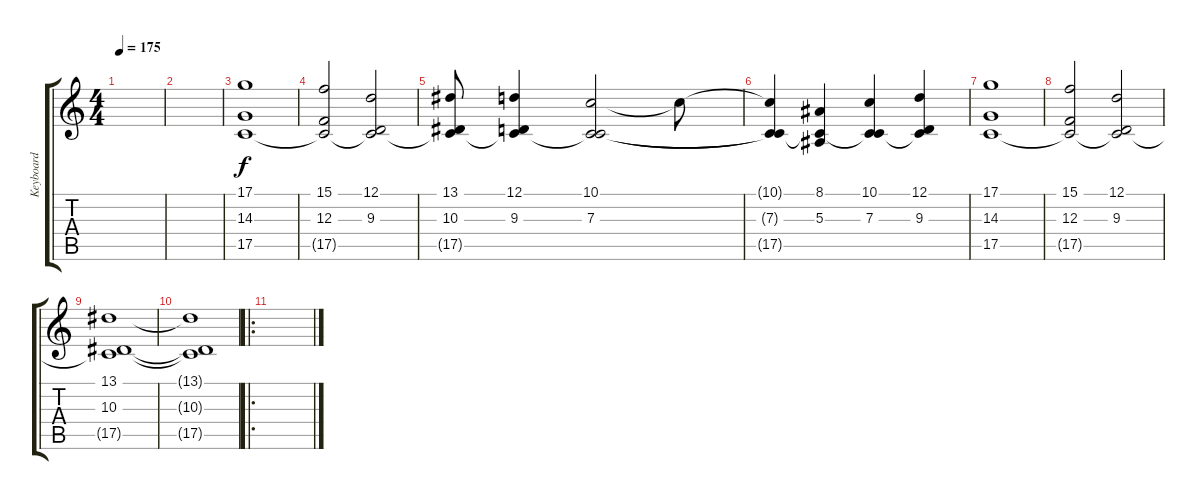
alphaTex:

\track ("Keyboard" "Keyboard") {instrument stringensemble1}
\staff {score tabs}
\tuning (D4 A3 F3 C3 G2 C2) {hide}
\ts (4 4)
\tempo 175
\clef g2
\ks c
|
|
(17.1 14.3 17.5).1 |
(15.1 12.3 17.5{t}).2 (12.1 9.3 17.5{t}).2 |
(13.1 10.3 17.5{t}).8 (12.1 9.3 17.5{t}).4 (10.1 7.3 17.5{t}).2 10.1{t}.8 |
(10.1{t} 7.3{t} 17.5{t}).4 (8.1 5.3 17.5{t}).4 (10.1 7.3 17.5{t}).4 (12.1 9.3 17.5{t}).4 |
(17.1 14.3 17.5).1 |
(15.1 12.3 17.5{t}).2 (12.1 9.3 17.5{t}).2 |
(13.1 10.3 17.5{t}).1 |
(13.1{t} 10.3{t} 17.5{t}).1 |
\ro
